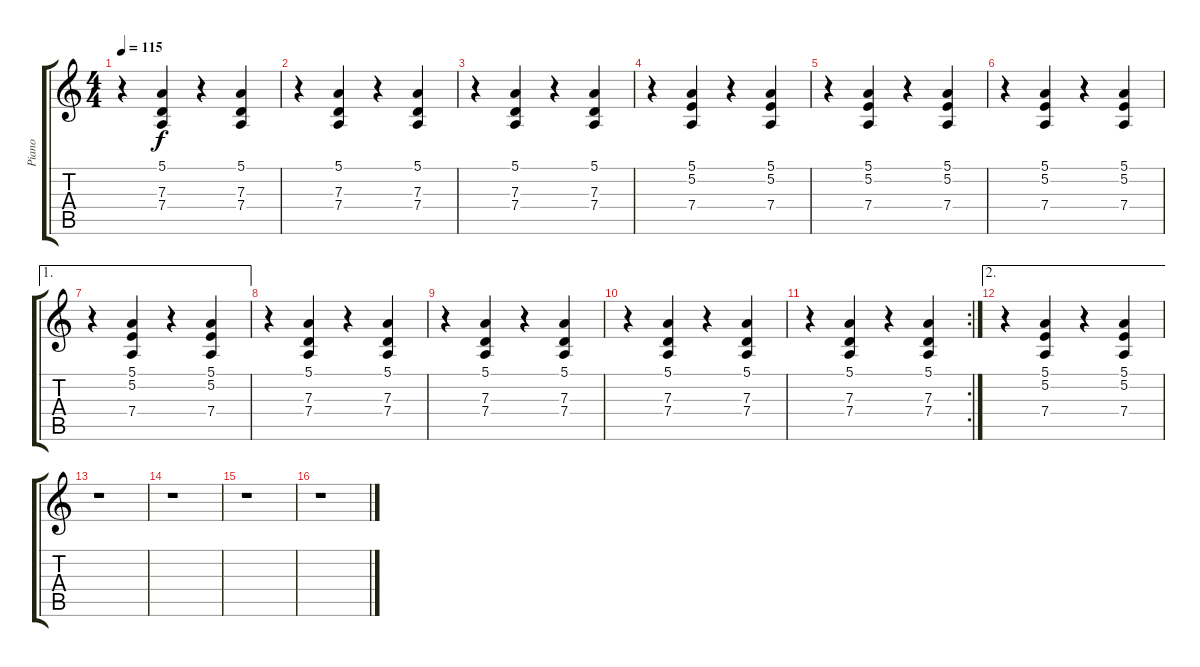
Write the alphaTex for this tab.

\track ("Piano" "Piano") {instrument brightacousticpiano}
\staff {score tabs}
\tuning (E4 B3 G3 D3 A2 E2) {hide}
\ts (4 4)
\tempo 115
\clef g2
\ks c
r.4{dy f} (5.1 7.3 7.4).4 r.4 (5.1 7.3 7.4).4 |
r.4 (5.1 7.3 7.4).4 r.4 (5.1 7.3 7.4).4 |
r.4 (5.1 7.3 7.4).4 r.4 (5.1 7.3 7.4).4 |
r.4 (5.1 5.2 7.4).4 r.4 (5.1 5.2 7.4).4 |
r.4 (5.1 5.2 7.4).4 r.4 (5.1 5.2 7.4).4 |
r.4 (5.1 5.2 7.4).4 r.4 (5.1 5.2 7.4).4 |
\ae 1
r.4 (5.1 5.2 7.4).4 r.4 (5.1 5.2 7.4).4 |
r.4 (5.1 7.3 7.4).4 r.4 (5.1 7.3 7.4).4 |
r.4 (5.1 7.3 7.4).4 r.4 (5.1 7.3 7.4).4 |
r.4 (5.1 7.3 7.4).4 r.4 (5.1 7.3 7.4).4 |
\rc 2
r.4 (5.1 7.3 7.4).4 r.4 (5.1 7.3 7.4).4 |
\ae 2
r.4 (5.1 5.2 7.4).4 r.4 (5.1 5.2 7.4).4 |
r.1 |
r.1 |
r.1 |
r.1
